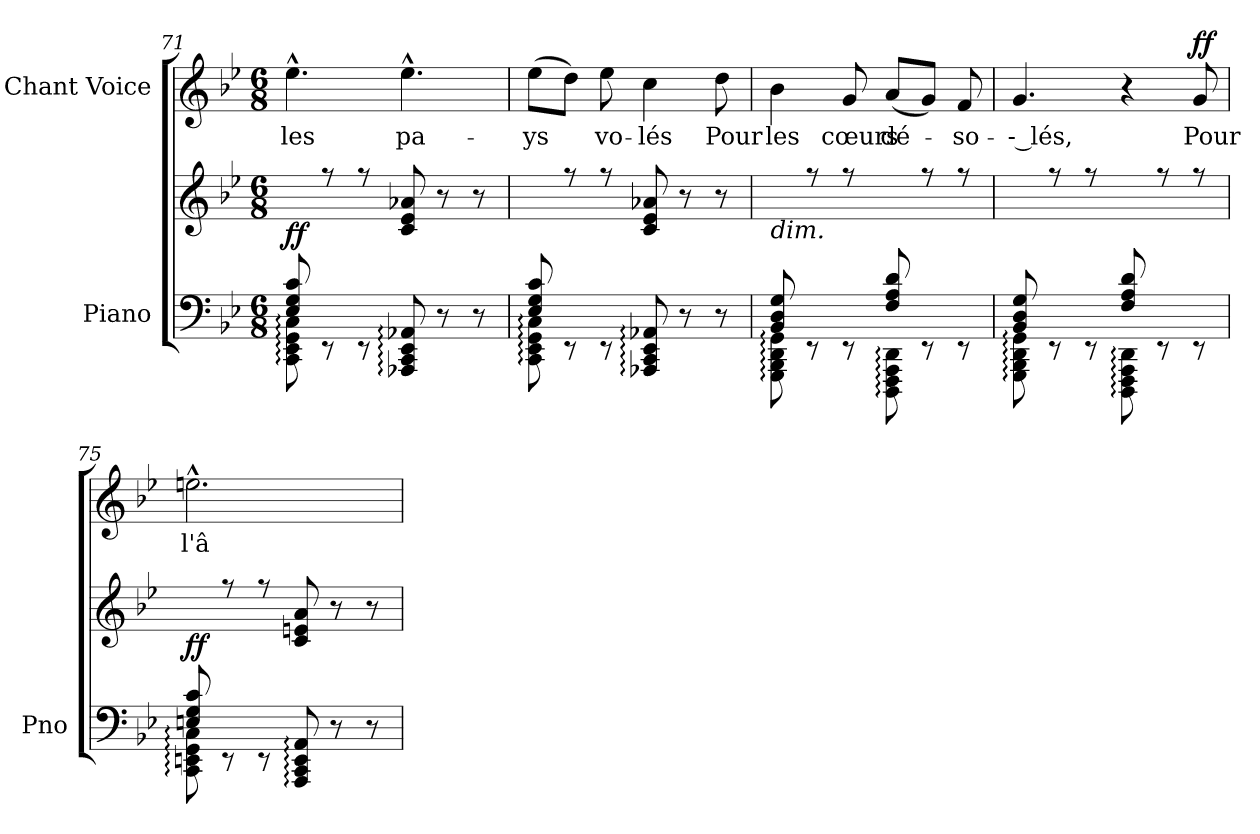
**kern	**kern	**dynam	**kern	**text	**dynam
*part2	*part2	*part2	*part1	*part1	*part1
*staff3	*staff2	*staff2/3	*staff1	*staff1	*staff1
*I"Piano	*	*	*I"Chant Voice	*	*
*I'Pno	*	*	*	*	*
*clefF4	*clefG2	*	*clefG2	*	*
*k[b-e-]	*k[b-e-]	*	*k[b-e-]	*	*
*M6/8	*M6/8	*	*M6/8	*	*
=71	=71	=71	=71	=71	=71
*^	*	*	*	*	*
!	!	!	!LO:DY:b	!	!LO:LY:b	!
8E-/ 8G/ 8c/	8CC\: 8EE-\: 8GG\: 8C\:	8ryy	ff	4.ee-^^\	les	.
2ryy	8rEE	8rff	.	.	.	.
.	8rEE	8rff	.	.	.	.
!	!	!	!	!	!LO:LY:b	!
.	8AAA-X/: 8CC/: 8EE-/: 8AA-X/:	8c/ 8e-/ 8a-X/	.	4.ee-^^\	pa-	.
.	8r	8r	.	.	.	.
8ryy	8r	8r	.	.	.	.
=72	=72	=72	=72	=72	=72	=72
!	!	!	!	!	!LO:LY:b	!
8E-/ 8G/ 8c/	8CC\: 8EE-\: 8GG\: 8C\:	8ryy	.	(>8ee-\L	-ys	.
2ryy	8rEE	8rff	.	8dd\J)	.	.
!	!	!	!	!	!LO:LY:b	!
.	8rEE	8rff	.	8ee-\	vo-	.
!	!	!	!	!	!LO:LY:b	!
.	8AAA-X/: 8CC/: 8EE-/: 8AA-X/:	8c/ 8e-/ 8a-X/	.	4cc\	-lés	.
.	8r	8r	.	.	.	.
!	!	!	!	!	!LO:LY:b	!
8ryy	8r	8r	.	8dd\	Pour	.
=73	=73	=73	=73	=73	=73	=73
!	!	!LO:TX:b:i:t=dim.	!	!	!	!
!	!	!	!	!	!LO:LY:b	!
8BB-/ 8D/ 8G/	8GGG\: 8BBB-\: 8DD\: 8GG\:	8ryy	.	4b-\	les	.
4ryy	8rEE	8rff	.	.	.	.
!	!	!	!	!	!LO:LY:b	!
.	8rEE	8rff	.	8g/	cœurs	.
!	!	!	!	!	!LO:LY:b	!
8F/ 8A/ 8d/	8DDD\: 8FFF\: 8AAA\: 8DD\:	8ryy	.	(<8a/L	dé-	.
4ryy	8rEE	8rff	.	8g/J)	.	.
!	!	!	!	!	!LO:LY:b	!
.	8rEE	8rff	.	8f/	-so-	.
!!LO:LB:g=z
=74	=74	=74	=74	=74	=74	=74
!	!	!	!	!	!LO:LY:b	!
8BB-/ 8D/ 8G/	8GGG\: 8BBB-\: 8DD\: 8GG\:	8ryy	.	4.g/	-- lés,	.
4ryy	8rEE	8rff	.	.	.	.
.	8rEE	8rff	.	.	.	.
8F/ 8A/ 8d/	8DDD\: 8FFF\: 8AAA\: 8DD\:	8ryy	.	4r	.	.
4ryy	8rEE	8rff	.	.	.	.
!	!	!	!	!	!LO:LY:b	!LO:DY:a
.	8rEE	8rff	.	8g/	Pour	ff
=75	=75	=75	=75	=75	=75	=75
!	!	!	!LO:DY:b	!	!LO:LY:b	!
8En/ 8G/ 8c/	8CC\: 8EEn\: 8GG\: 8C\:	8ryy	ff	2.een^^\	l'â-	.
2ryy	8rEE	8rff	.	.	.	.
.	8rEE	8rff	.	.	.	.
.	8AAA/: 8CC/: 8EE/: 8AA/:	8c/ 8en/ 8a/	.	.	.	.
.	8r	8r	.	.	.	.
8ryy	8r	8r	.	.	.	.
*v	*v	*	*	*	*	*
=	=	=	=	=	=
*-	*-	*-	*-	*-	*-
